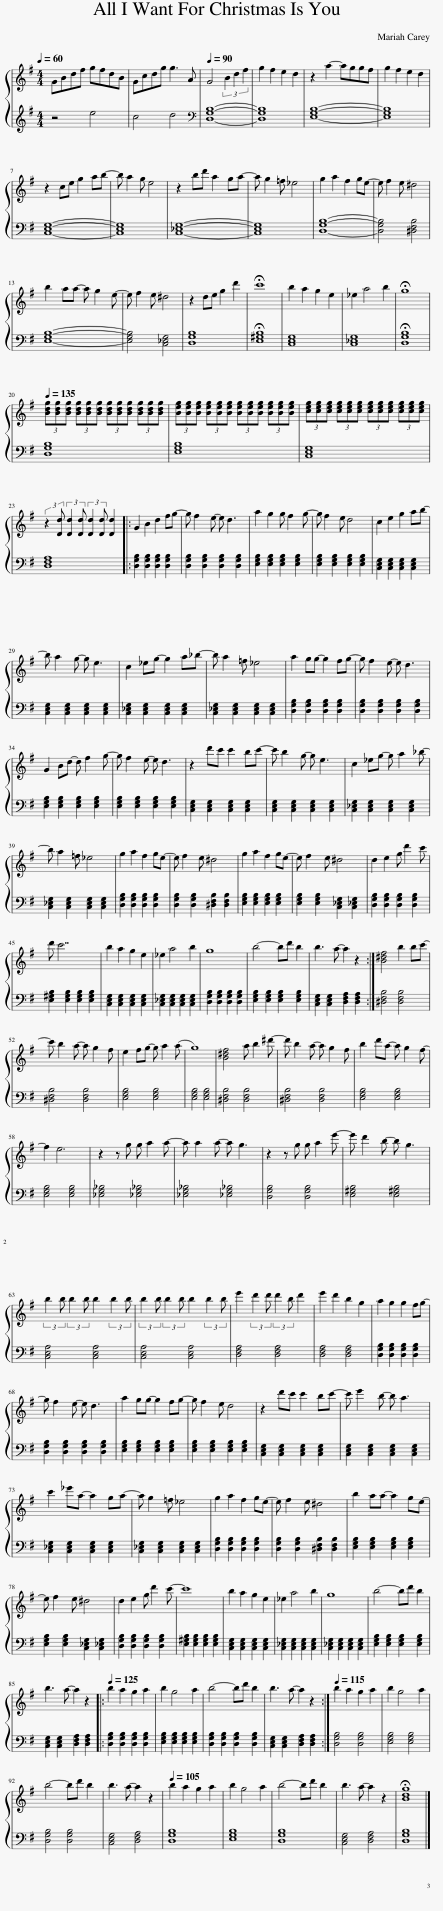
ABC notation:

X:1
%%score { 1 | 2 }
L:1/8
Q:1/4=60
M:4/4
I:linebreak $
K:G
V:1 treble
V:2 treble
V:1
 GBdf gfdB | Gcdg g3 A |[Q:1/4=90] G4 (3B2 d2 f2 | g2 f2 e2 d2 | z2 a2- aggf | %5
 g2 f2 e2 d2 |$ z2 ce g2 ab- | b a2 g e4 | z2 bd' a2 ga- | a g2 =f _e4 | %10
 g2 a2 f2 ge- | e f2 e ^d4 |$ b2 aa- a g2 e- | e f2 e ^d4 | z2 de g2 d'2 | %15
 !fermata!c'8 | b2 a2 g2 e2 | _e2 a4 b2 | !fermata!g8 |$[Q:1/4=135] (3[Bdg][Bdg][Bdg] (3[Bdg][Bdg][Bdg] (3[Bdg][Bdg][Bdg] (3[Bdg][Bdg][Bdg] | %20
 (3[Beg][Beg][Beg] (3[Beg][Beg][Beg] (3[Beg][Beg][Beg] (3[Beg][Beg][Beg] | (3[ceg][ceg][ceg] (3[ceg][ceg][ceg] (3[ceg][ceg][ceg] (3[ceg][ceg][ceg] |$ (3:2:2z2 [Dd] (3:2:2[Dd]2 [Dd] (3:2:2[Dd]2 [Dd] [Dd]2 |: G2 B2 d2 fg- | g f2 e- e d3 | %25
 a2 g2 g f2 g- | g f2 e d4 | c2 e2 g2 ab- |$ b a2 g- g e3 | c2 _eg- g2 a_b- | %30
 b a2 =f _e4 | a2 gg- g2 fg- | g f2 e- e d3 |$ G2 Bd- d f2 g- | g f2 e- e d3 | %35
 z2 d'c' c'2 bc'- | c' b2 g- g e3 | c2 _eg- g a2 _b- |$ b a2 =f _e4 | g2 a2 f2 ge- | %40
 e f2 e ^d4 | g2 a2 f2 ge- | e f2 e ^d4 | d2 e2 g d'2 c' |$ d' c'7 | %45
 b2 a2 g2 e2 | _e2 a4 b2 | g8 | b4- bd' b2 | b3 a- a2 z2 :| %50
 [B^df]4 b2 bc'- |$ c' b2 a- a g2 f | e2 fg- g a2 (a | g8) | [B^df]4 a b2 ^d'- | %55
 d' b2 a- a g2 f | b2 d'a- a g2 f- |$ f2 e6 | z2 z g g a2 a- | a a2 a- a g3 | %60
 z2 z g g a2 e'- | e' d'2 b- b g3 |$ (3:2:2b2 b (3:2:2b2 b b2 (3:2:2b2 b | (3:2:2b2 b (3:2:2b2 b b2 (3:2:2b2 b | e'2 (3:2:2d'2 d' (3:2:2d'2 b d'2 | %65
 e'2 d'2 b2 g2 | a2 g2 g2 fg- |$ g f2 e- e d3 | a2 gg- g2 fg- | g f2 e d4 | %70
 z2 d'c' c'2 bc'- | c' e'2 b- b a3 |$ c'2 _e'a- a2 ga- | a g2 =f _e4 | g2 a2 f2 ge- | %75
 e f2 e ^d4 | b2 aa- a2 ge- |$ e f2 e ^d4 | d2 e2 g d'2 c'- | c'8 | %80
 b2 a2 g2 e2 | _e2 a4 b2 | g8 | b4- bd' b2 |$ b3 a- a2 z2 |: %85
[Q:1/4=125] b2 a2 g2 a2 | b2 g4 a2 | b4- bd' b2 | b3 a- a2 z2 :|[Q:1/4=115] b2 a2 g2 a2 | %90
 b2 g4 a2 |$ b4- bd' b2 | b3 a- a2 z2 |[Q:1/4=105] b2 a2 g2 a2 | b2 g4 a2 | %95
 b4- bd' b2 | b3 a- a2 z2 | !fermata![Bdg]8 |] %98
V:2
 z4 e4 | c4 d4 |[K:bass] [D,G,B,]8- | [D,G,B,]8 | [E,G,B,]8- | %5
 [E,G,B,]8 |$ [C,E,G,]8- | [C,E,G,]8 | [C,_E,G,]8- | [C,E,G,]8 | %10
 [D,G,B,]8- | [D,G,B,]4 [^D,F,B,]4 |$ [E,G,B,]8- | [E,G,B,]4 [C,_E,G,]4 | [D,G,B,]8 | %15
 !fermata![E,^G,B,]8 | [C,E,G,]8 | [C,_E,G,]8 | !fermata![D,G,B,]8 |$ [D,G,B,]8 | %20
 [E,G,B,]8 | [C,E,G,]8 |$ [D,F,A,]8 |: [D,G,B,]2 [D,G,B,]2 [D,G,B,]2 [D,G,B,]2 | [D,G,B,]2 [D,G,B,]2 [D,G,B,]2 [D,G,B,]2 | %25
 [E,G,B,]2 [E,G,B,]2 [E,G,B,]2 [E,G,B,]2 | [E,G,B,]2 [E,G,B,]2 [E,G,B,]2 [E,G,B,]2 | [C,E,G,]2 [C,E,G,]2 [C,E,G,]2 [C,E,G,]2 |$ [C,E,G,]2 [C,E,G,]2 [C,E,G,]2 [C,E,G,]2 | [C,_E,G,]2 [C,E,G,]2 [C,E,G,]2 [C,E,G,]2 | %30
 [C,_E,G,]2 [C,E,G,]2 [C,E,G,]2 [C,E,G,]2 | [D,G,B,]2 [D,G,B,]2 [D,G,B,]2 [D,G,B,]2 | [D,G,B,]2 [D,G,B,]2 [D,G,B,]2 [D,G,B,]2 |$ [E,G,B,]2 [E,G,B,]2 [E,G,B,]2 [E,G,B,]2 | [E,G,B,]2 [E,G,B,]2 [E,G,B,]2 [E,G,B,]2 | %35
 [C,E,G,]2 [C,E,G,]2 [C,E,G,]2 [C,E,G,]2 | [C,E,G,]2 [C,E,G,]2 [C,E,G,]2 [C,E,G,]2 | [C,_E,G,]2 [C,E,G,]2 [C,E,G,]2 [C,E,G,]2 |$ [C,_E,G,]2 [C,E,G,]2 [C,E,G,]2 [C,E,G,]2 | [D,G,B,]2 [D,G,B,]2 [D,G,B,]2 [D,G,B,]2 | %40
 [D,G,B,]2 [D,G,B,]2 [^D,F,B,]2 [D,F,B,]2 | [E,G,B,]2 [E,G,B,]2 [E,G,B,]2 [E,G,B,]2 | [E,G,B,]2 [E,G,B,]2 [C,_E,G,]2 [C,_E,G,]2 | [D,G,B,]2 [D,G,B,]2 [D,G,B,]2 [D,G,B,]2 |$ [E,^G,B,]2 [E,G,B,]2 [E,G,B,]2 [E,G,B,]2 | %45
 [C,E,G,]2 [C,E,G,]2 [C,E,G,]2 [C,E,G,]2 | [C,_E,G,]2 [C,E,G,]2 [C,E,G,]2 [C,E,G,]2 | [D,G,B,]2 [D,G,B,]2 [D,G,B,]2 [D,G,B,]2 | [E,G,B,]2 [E,G,B,]2 [E,G,B,]2 [E,G,B,]2 | [C,E,G,]2 [C,E,G,]2 [D,F,A,]2 [D,F,A,]2 :| %50
 [^D,F,B,]4 [D,F,B,]4 |$ [^D,F,B,]4 [D,F,B,]4 | [E,G,B,]4 [E,G,B,]4 | [E,G,B,]4 [E,G,B,]4 | [^D,F,B,]4 [D,F,B,]4 | %55
 [^D,F,B,]4 [D,F,B,]4 | [E,G,B,]4 [E,G,B,]4 |$ [E,G,B,]4 [E,G,B,]4 | [_E,G,_B,]4 [_E,G,_B,]4 | [_E,G,_B,]4 [_E,G,_B,]4 | %60
 [D,G,B,]4 [D,G,B,]4 | [E,^G,B,]4 [E,^G,B,]4 |$ [C,E,A,]4 [C,E,A,]4 | [C,E,A,]4 [C,E,A,]4 | [D,F,A,]4 [D,F,A,]4 | %65
 [D,F,A,]4 [D,F,A,]4 | [D,G,B,]2 [D,G,B,]2 [D,G,B,]2 [D,G,B,]2 |$ [D,G,B,]2 [D,G,B,]2 [D,G,B,]2 [D,G,B,]2 | [E,G,B,]2 [E,G,B,]2 [E,G,B,]2 [E,G,B,]2 | [E,G,B,]2 [E,G,B,]2 [E,G,B,]2 [E,G,B,]2 | %70
 [C,E,G,]2 [C,E,G,]2 [C,E,G,]2 [C,E,G,]2 | [C,E,G,]2 [C,E,G,]2 [C,E,G,]2 [C,E,G,]2 |$ [C,_E,G,]2 [C,E,G,]2 [C,E,G,]2 [C,E,G,]2 | [C,_E,G,]2 [C,E,G,]2 [C,E,G,]2 [C,E,G,]2 | [D,G,B,]2 [D,G,B,]2 [D,G,B,]2 [D,G,B,]2 | %75
 [D,G,B,]2 [D,G,B,]2 [^D,F,B,]2 [D,F,B,]2 | [E,G,B,]2 [E,G,B,]2 [E,G,B,]2 [E,G,B,]2 |$ [E,G,B,]2 [E,G,B,]2 [C,_E,G,]2 [C,_E,G,]2 | [D,G,B,]2 [D,G,B,]2 [D,G,B,]2 [D,G,B,]2 | [E,^G,B,]2 [E,G,B,]2 [E,G,B,]2 [E,G,B,]2 | %80
 [C,E,G,]2 [C,E,G,]2 [C,E,G,]2 [C,E,G,]2 | [C,_E,G,]2 [C,E,G,]2 [C,E,G,]2 [C,E,G,]2 | [C,_E,G,]2 [C,E,G,]2 [C,E,G,]2 [C,E,G,]2 | [E,G,B,]2 [E,G,B,]2 [E,G,B,]2 [E,G,B,]2 |$ [C,E,G,]2 [C,E,G,]2 [D,F,A,]2 [D,F,A,]2 |: %85
 [D,G,B,]2 [D,G,B,]2 [D,G,B,]2 [D,G,B,]2 | [E,G,B,]2 [E,G,B,]2 [E,G,B,]2 [E,G,B,]2 | [D,G,B,]2 [D,G,B,]2 [D,G,B,]2 [D,G,B,]2 | [C,E,G,]2 [C,E,G,]2 [D,F,A,]2 [D,F,A,]2 :| [D,G,B,]4 [D,G,B,]4 | %90
 [E,G,B,]4 [E,G,B,]4 |$ [D,G,B,]4 [D,G,B,]4 | [C,E,G,]4 [D,F,A,]4 | [D,G,B,]8 | [E,G,B,]8 | %95
 [D,G,B,]8 | [C,E,G,]4 [D,F,A,]4 | [D,G,B,]8 |] %98
